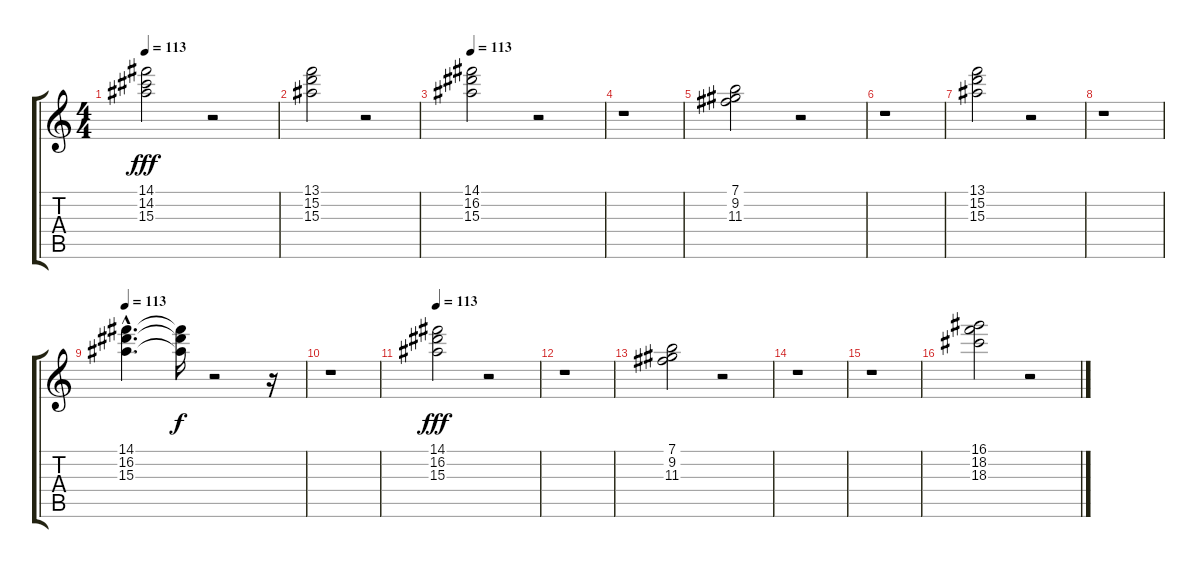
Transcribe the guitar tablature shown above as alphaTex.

\track "" {instrument electricbassfinger}
\staff {score tabs}
\tuning (E4 B3 G3 D3 A2 E2) {hide}
\ts (4 4)
\tempo 113
\clef g2
\ks c
(14.1 14.2 15.3).2{dy fff} r.2 |
(13.1 15.2 15.3).2 r.2 |
\tempo 113
(14.1 16.2 15.3).2 r.2 |
r.1 |
(7.1 9.2 11.3).2 r.2 |
r.1 |
(13.1 15.2 15.3).2 r.2 |
r.1 |
\tempo 113
(14.1{hac} 16.2{hac} 15.3{hac}).4{d} (14.1{t} 16.2{t} 15.3{t}).16{dy f} r.2 r.16 |
r.1 |
\tempo 113
(14.1 16.2 15.3).2{dy fff} r.2 |
r.1 |
(7.1 9.2 11.3).2 r.2 |
r.1 |
r.1 |
(16.1 18.2 18.3).2 r.2
